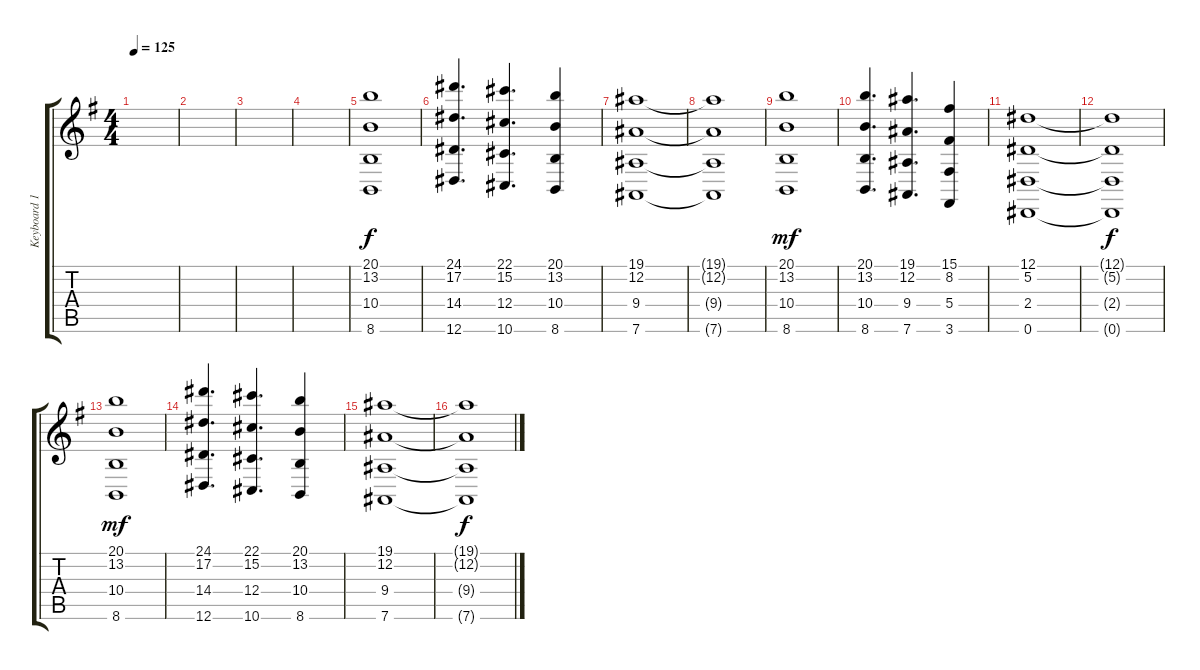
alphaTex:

\track ("Keyboard 1" "Keyboard 1") {instrument stringensemble1}
\staff {score tabs}
\tuning (Eb4 Bb3 Gb3 Db3 Ab2 Eb2) {hide}
\ts (4 4)
\tempo 125
\clef g2
\ks eminor
|
|
|
|
(20.1 13.2 10.4 8.6).1 |
(24.1 17.2 14.4 12.6).4{d} (22.1 15.2 12.4 10.6).4{d} (20.1 13.2 10.4 8.6).4 |
(19.1 12.2 9.4 7.6).1 |
(19.1{t} 12.2{t} 9.4{t} 7.6{t}).1{dy f} |
(20.1 13.2 10.4 8.6).1{dy mf} |
(20.1 13.2 10.4 8.6).4{d} (19.1 12.2 9.4 7.6).4{d} (15.1 8.2 5.4 3.6).4 |
(12.1 5.2 2.4 0.6).1 |
(12.1{t} 5.2{t} 2.4{t} 0.6{t}).1{dy f} |
(20.1 13.2 10.4 8.6).1{dy mf} |
(24.1 17.2 14.4 12.6).4{d} (22.1 15.2 12.4 10.6).4{d} (20.1 13.2 10.4 8.6).4 |
(19.1 12.2 9.4 7.6).1 |
(19.1{t} 12.2{t} 9.4{t} 7.6{t}).1{dy f}
